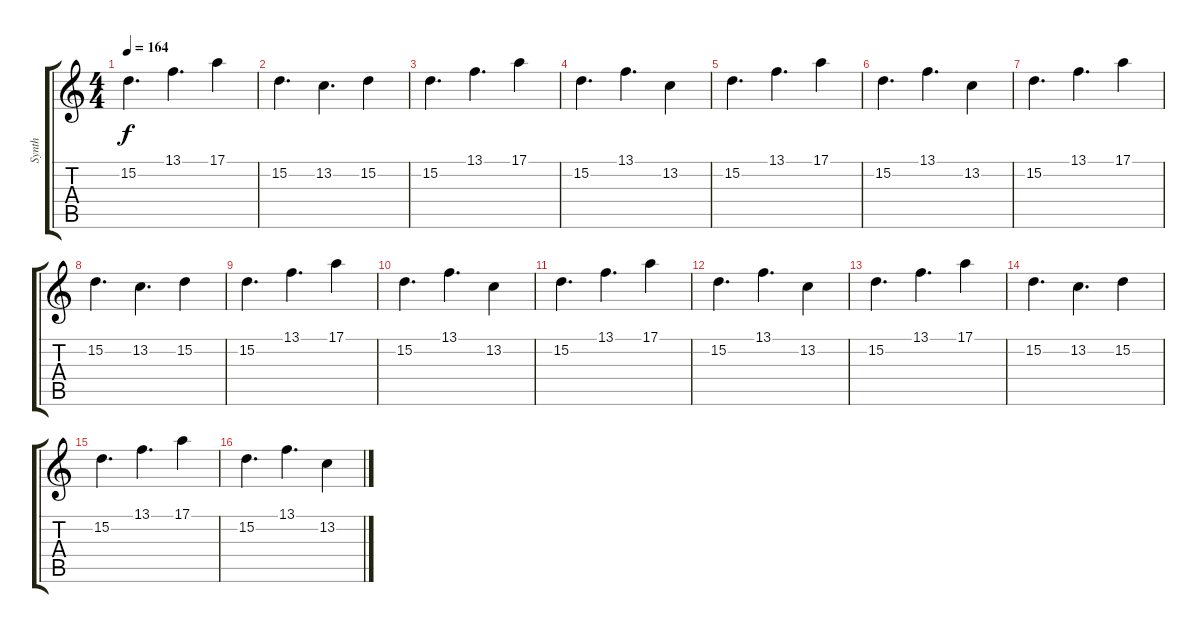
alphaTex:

\track ("Synth" "Synth") {instrument pad1newage}
\staff {score tabs}
\tuning (E4 B3 G3 D3 A2 E2) {hide}
\ts (4 4)
\tempo 164
\clef g2
\ks c
15.2.4{d dy f} 13.1.4{d} 17.1.4 |
15.2.4{d} 13.2.4{d} 15.2.4 |
15.2.4{d} 13.1.4{d} 17.1.4 |
15.2.4{d} 13.1.4{d} 13.2.4 |
15.2.4{d} 13.1.4{d} 17.1.4 |
15.2.4{d} 13.1.4{d} 13.2.4 |
15.2.4{d} 13.1.4{d} 17.1.4 |
15.2.4{d} 13.2.4{d} 15.2.4 |
15.2.4{d} 13.1.4{d} 17.1.4 |
15.2.4{d} 13.1.4{d} 13.2.4 |
15.2.4{d} 13.1.4{d} 17.1.4 |
15.2.4{d} 13.1.4{d} 13.2.4 |
15.2.4{d} 13.1.4{d} 17.1.4 |
15.2.4{d} 13.2.4{d} 15.2.4 |
15.2.4{d} 13.1.4{d} 17.1.4 |
15.2.4{d} 13.1.4{d} 13.2.4
